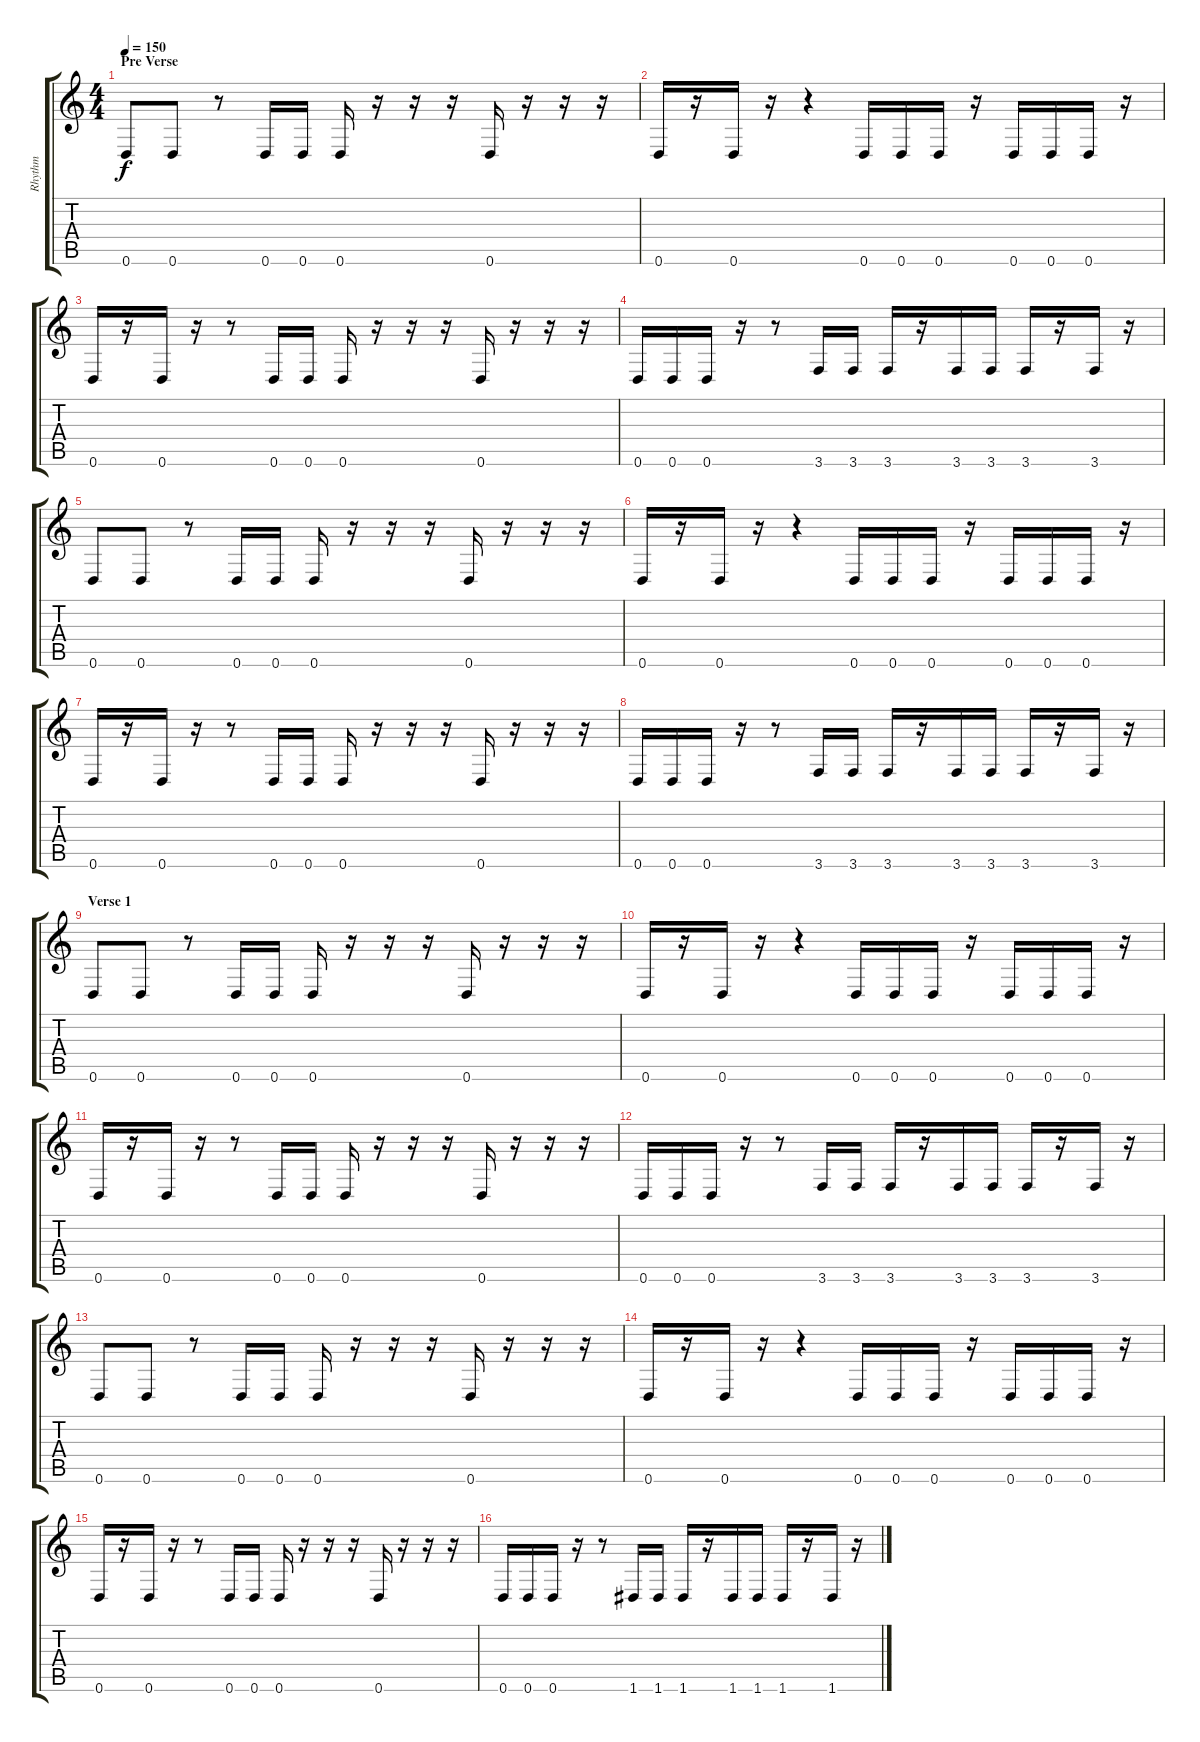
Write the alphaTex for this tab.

\track ("Rhythm" "Rhythm") {instrument distortionguitar}
\staff {score tabs}
\tuning (D4 A3 F3 C3 G2 D2) {hide}
\ts (4 4)
\section ("" "Pre Verse")
\tempo 150
\clef g2
\ks c
0.6.8{dy f} 0.6.8 r.8 0.6.16 0.6.16 0.6.16 r.16 r.16 r.16 0.6.16 r.16 r.16 r.16 |
0.6.16 r.16 0.6.16 r.16 r.4 0.6.16 0.6.16 0.6.16 r.16 0.6.16 0.6.16 0.6.16 r.16 |
0.6.16 r.16 0.6.16 r.16 r.8 0.6.16 0.6.16 0.6.16 r.16 r.16 r.16 0.6.16 r.16 r.16 r.16 |
0.6.16 0.6.16 0.6.16 r.16 r.8 3.6.16 3.6.16 3.6.16 r.16 3.6.16 3.6.16 3.6.16 r.16 3.6.16 r.16 |
0.6.8 0.6.8 r.8 0.6.16 0.6.16 0.6.16 r.16 r.16 r.16 0.6.16 r.16 r.16 r.16 |
0.6.16 r.16 0.6.16 r.16 r.4 0.6.16 0.6.16 0.6.16 r.16 0.6.16 0.6.16 0.6.16 r.16 |
0.6.16 r.16 0.6.16 r.16 r.8 0.6.16 0.6.16 0.6.16 r.16 r.16 r.16 0.6.16 r.16 r.16 r.16 |
0.6.16 0.6.16 0.6.16 r.16 r.8 3.6.16 3.6.16 3.6.16 r.16 3.6.16 3.6.16 3.6.16 r.16 3.6.16 r.16 |
\section ("" "Verse 1")
0.6.8 0.6.8 r.8 0.6.16 0.6.16 0.6.16 r.16 r.16 r.16 0.6.16 r.16 r.16 r.16 |
0.6.16 r.16 0.6.16 r.16 r.4 0.6.16 0.6.16 0.6.16 r.16 0.6.16 0.6.16 0.6.16 r.16 |
0.6.16 r.16 0.6.16 r.16 r.8 0.6.16 0.6.16 0.6.16 r.16 r.16 r.16 0.6.16 r.16 r.16 r.16 |
0.6.16 0.6.16 0.6.16 r.16 r.8 3.6.16 3.6.16 3.6.16 r.16 3.6.16 3.6.16 3.6.16 r.16 3.6.16 r.16 |
0.6.8 0.6.8 r.8 0.6.16 0.6.16 0.6.16 r.16 r.16 r.16 0.6.16 r.16 r.16 r.16 |
0.6.16 r.16 0.6.16 r.16 r.4 0.6.16 0.6.16 0.6.16 r.16 0.6.16 0.6.16 0.6.16 r.16 |
0.6.16 r.16 0.6.16 r.16 r.8 0.6.16 0.6.16 0.6.16 r.16 r.16 r.16 0.6.16 r.16 r.16 r.16 |
0.6.16 0.6.16 0.6.16 r.16 r.8 1.6.16 1.6.16 1.6.16 r.16 1.6.16 1.6.16 1.6.16 r.16 1.6.16 r.16
